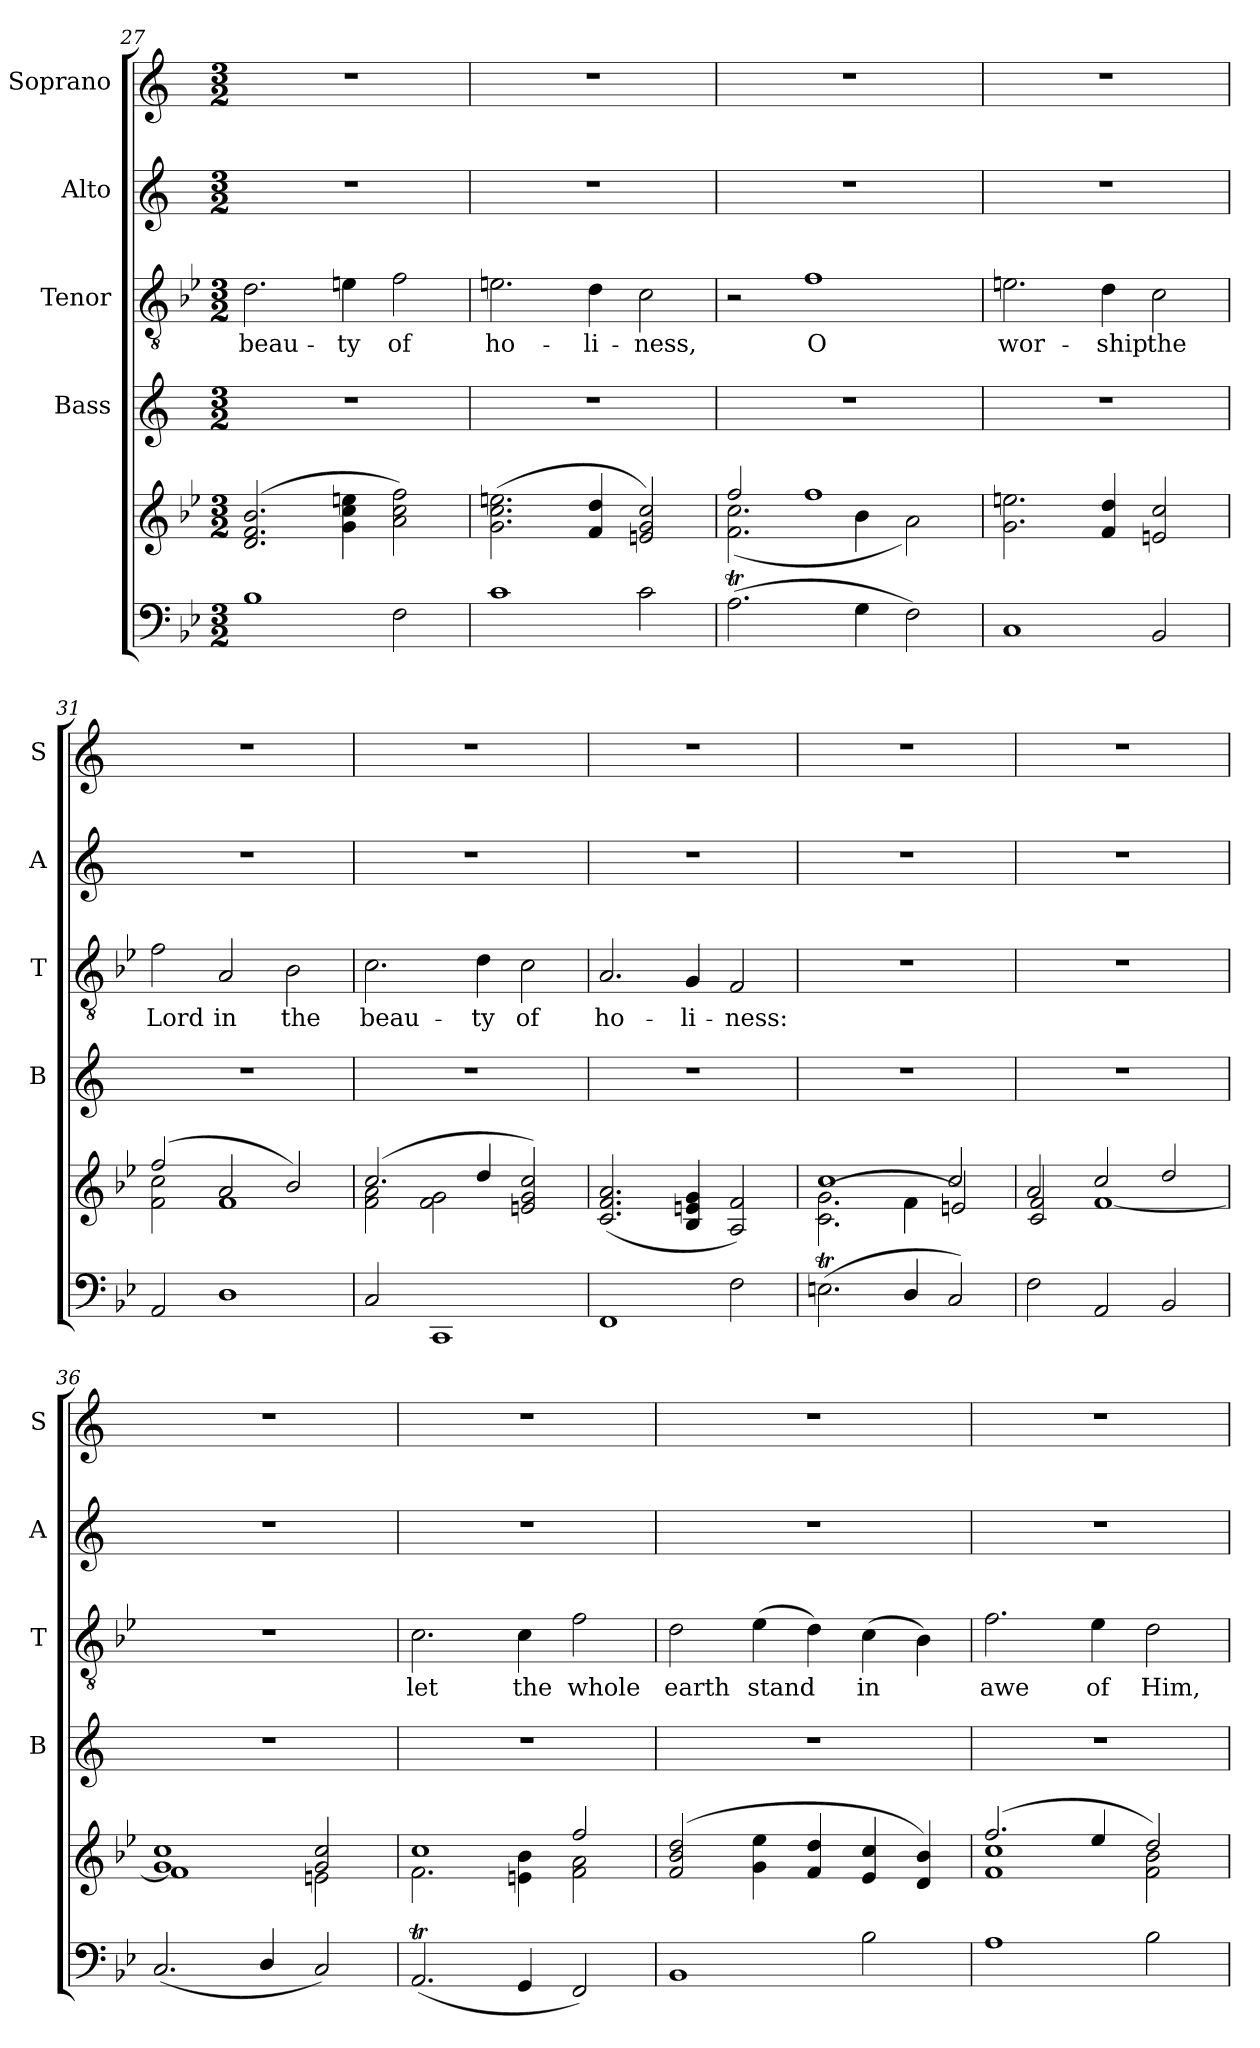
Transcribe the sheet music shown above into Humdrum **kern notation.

**kern	**kern	**kern	**kern	**text	**kern	**kern
*part6	*part5	*part4	*part3	*part3	*part2	*part1
*staff6	*staff5	*staff4	*staff3	*staff3	*staff2	*staff1
*	*	*I"Bass	*I"Tenor	*	*I"Alto	*I"Soprano
*	*	*I'B	*I'T	*	*I'A	*I'S
*clefF4	*clefG2	*clefG2	*clefGv2	*	*clefG2	*clefG2
*k[b-e-]	*k[b-e-]	*k[]	*k[b-e-]	*	*k[]	*k[]
*B-:	*B-:	*C:	*B-:	*	*C:	*C:
*M3/2	*M3/2	*M3/2	*M3/2	*	*M3/2	*M3/2
=27	=27	=27	=27	=27	=27	=27
*	*^	*	*	*	*	*
!	!	!	!	!	!LO:LY:b	!	!
1B-	(>2.d/ 2.f/ 2.b-/	1ryy	1.r	2.d\	beau-	1.r	1.r
!	!	!	!	!	!LO:LY:b	!	!
.	4g\ 4cc\ 4een\	.	.	4en\	-ty	.	.
!	!	!	!	!	!LO:LY:b	!	!
2F\	2a\ 2cc\ 2ff\)	2ryy	.	2f\	of	.	.
=28	=28	=28	=28	=28	=28	=28	=28
!	!	!	!	!	!LO:LY:b	!	!
1c	(<2.g\ 2.cc\ 2.een\	1ryy	1.r	2.en\	ho-	1.r	1.r
!	!	!	!	!	!LO:LY:b	!	!
.	4f/ 4dd/	.	.	4d\	-li-	.	.
!	!	!	!	!	!LO:LY:b	!	!
2c\	2en/ 2g/ 2cc/)	2ryy	.	2c\	-ness,	.	.
=29	=29	=29	=29	=29	=29	=29	=29
(>2.At\	2ff/	(<2.f\ 2.cc\	1.r	2r	.	1.r	1.r
!	!	!	!	!	!LO:LY:b	!	!
.	1ff	.	.	1f	O	.	.
4G\	.	4b-\	.	.	.	.	.
2F\)	.	2a\)	.	.	.	.	.
=30	=30	=30	=30	=30	=30	=30	=30
!	!	!	!	!	!LO:LY:b	!	!
1C	2.g\ 2.een\	1ryy	1.r	2.en\	wor-	1.r	1.r
!	!	!	!	!	!LO:LY:b	!	!
.	4f/ 4dd/	.	.	4d\	-ship	.	.
!	!	!	!	!	!LO:LY:b	!	!
2BB-/	2en/ 2cc/	2ryy	.	2c\	the	.	.
=31	=31	=31	=31	=31	=31	=31	=31
!	!	!	!	!	!LO:LY:b	!	!
2AA/	(>2ff/	2f\ 2cc\	1.r	2f\	Lord	1.r	1.r
!	!	!	!	!	!LO:LY:b	!	!
1D	2a/	1f	.	2A/	in	.	.
!	!	!	!	!	!LO:LY:b	!	!
.	2b-/)	.	.	2B-\	the	.	.
=32	=32	=32	=32	=32	=32	=32	=32
!	!	!	!	!	!LO:LY:b	!	!
2C/	(>2.cc/	2f\ 2a\	1.r	2.c\	beau-	1.r	1.r
1CC	.	2f\ 2g\	.	.	.	.	.
!	!	!	!	!	!LO:LY:b	!	!
.	4dd/	.	.	4d\	-ty	.	.
!	!	!	!	!	!LO:LY:b	!	!
.	2en/ 2g/ 2cc/)	2ryy	.	2c\	of	.	.
=33	=33	=33	=33	=33	=33	=33	=33
!	!	!	!	!	!LO:LY:b	!	!
1FF	(<2.c/ 2.f/ 2.a/	1ryy	1.r	2.A/	ho-	1.r	1.r
!	!	!	!	!	!LO:LY:b	!	!
.	4B-/ 4en/ 4g/	.	.	4G/	-li-	.	.
!	!	!	!	!	!LO:LY:b	!	!
2F\	2A/ 2f/)	2ryy	.	2F/	-ness:	.	.
=34	=34	=34	=34	=34	=34	=34	=34
(<2.Ent\	1cc	(<2.c\ 2.g\	1.r	1.r	.	1.r	1.r
4D/	.	4f\	.	.	.	.	.
2C/)	2cc/	2en/)	.	.	.	.	.
!!LO:LB:g=z
=35	=35	=35	=35	=35	=35	=35	=35
2F\	2a/	2c/ 2f/	1.r	1.r	.	1.r	1.r
2AA/	2cc/	[<1f	.	.	.	.	.
2BB-/	2dd/	.	.	.	.	.	.
=36	=36	=36	=36	=36	=36	=36	=36
(<2.C/	1g 1cc	1f]	1.r	1.r	.	1.r	1.r
4D/	.	.	.	.	.	.	.
2C/)	2g/ 2cc/	2en\	.	.	.	.	.
=37	=37	=37	=37	=37	=37	=37	=37
!	!	!	!	!	!LO:LY:b	!	!
(<2.AAt/	1cc	2.f\	1.r	2.c\	let	1.r	1.r
!	!	!	!	!	!LO:LY:b	!	!
4GG/	.	4en\ 4b-\	.	4c\	the	.	.
!	!	!	!	!	!LO:LY:b	!	!
2FF/)	2ff/	2f\ 2a\	.	2f\	whole	.	.
=38	=38	=38	=38	=38	=38	=38	=38
!	!	!	!	!	!LO:LY:b	!	!
1BB-	(<2f/ 2b-/ 2dd/	1ryy	1.r	2d\	earth	1.r	1.r
!	!	!	!	!	!LO:LY:b	!	!
.	4g\ 4ee-\	.	.	(>4e-\	stand	.	.
.	4f/ 4dd/	.	.	4d\)	.	.	.
!	!	!	!	!	!LO:LY:b	!	!
2B-\	4e-/ 4cc/	2ryy	.	(>4c\	in	.	.
.	4d/ 4b-/)	.	.	4B-\)	.	.	.
=39	=39	=39	=39	=39	=39	=39	=39
!	!	!	!	!	!LO:LY:b	!	!
1A	(>2.ff/	1f 1cc	1.r	2.f\	awe	1.r	1.r
!	!	!	!	!	!LO:LY:b	!	!
.	4ee-/	.	.	4e-\	of	.	.
!	!	!	!	!	!LO:LY:b	!	!
2B-\	2dd/)	2f\ 2b-\	.	2d\	Him,	.	.
*	*v	*v	*	*	*	*	*
=	=	=	=	=	=	=
*-	*-	*-	*-	*-	*-	*-
